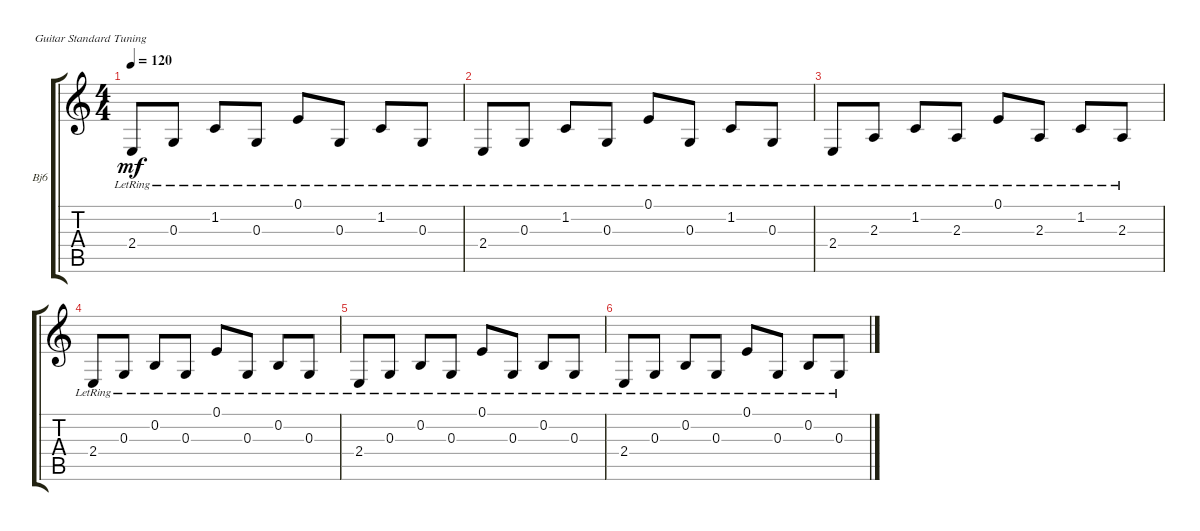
\defaultSystemsLayout 4
\bracketExtendMode groupsimilarinstruments
\firstSystemTrackNameOrientation horizontal
\otherSystemsTrackNameOrientation horizontal
\track ("Banjo" "Bj6") {instrument banjo}
\staff {score tabs}
\tuning (E4 B3 G3 D3 A2 E2)
\ts (4 4)
\tempo 120
\clef g2
\scale
0.333333
\ks aminor
2.4{lr}.8{dy mf} 0.3{lr}.8 1.2{lr}.8 0.3{lr}.8 0.1{lr}.8 0.3{lr}.8 1.2{lr}.8 0.3{lr}.8 |
\scale
0.333333 2.4{lr}.8 0.3{lr}.8 1.2{lr}.8 0.3{lr}.8 0.1{lr}.8 0.3{lr}.8 1.2{lr}.8 0.3{lr}.8 |
\scale
0.333333 2.4{lr}.8 2.3{lr}.8 1.2{lr}.8 2.3{lr}.8 0.1{lr}.8 2.3{lr}.8 1.2{lr}.8 2.3{lr}.8 |
\scale
0.333333 2.4{lr}.8 0.3{lr}.8 0.2{lr}.8 0.3{lr}.8 0.1{lr}.8 0.3{lr}.8 0.2{lr}.8 0.3{lr}.8 |
\scale
0.333333 2.4{lr}.8 0.3{lr}.8 0.2{lr}.8 0.3{lr}.8 0.1{lr}.8 0.3{lr}.8 0.2{lr}.8 0.3{lr}.8 |
2.4{lr}.8 0.3{lr}.8 0.2{lr}.8 0.3{lr}.8 0.1{lr}.8 0.3{lr}.8 0.2{lr}.8 0.3{lr}.8
